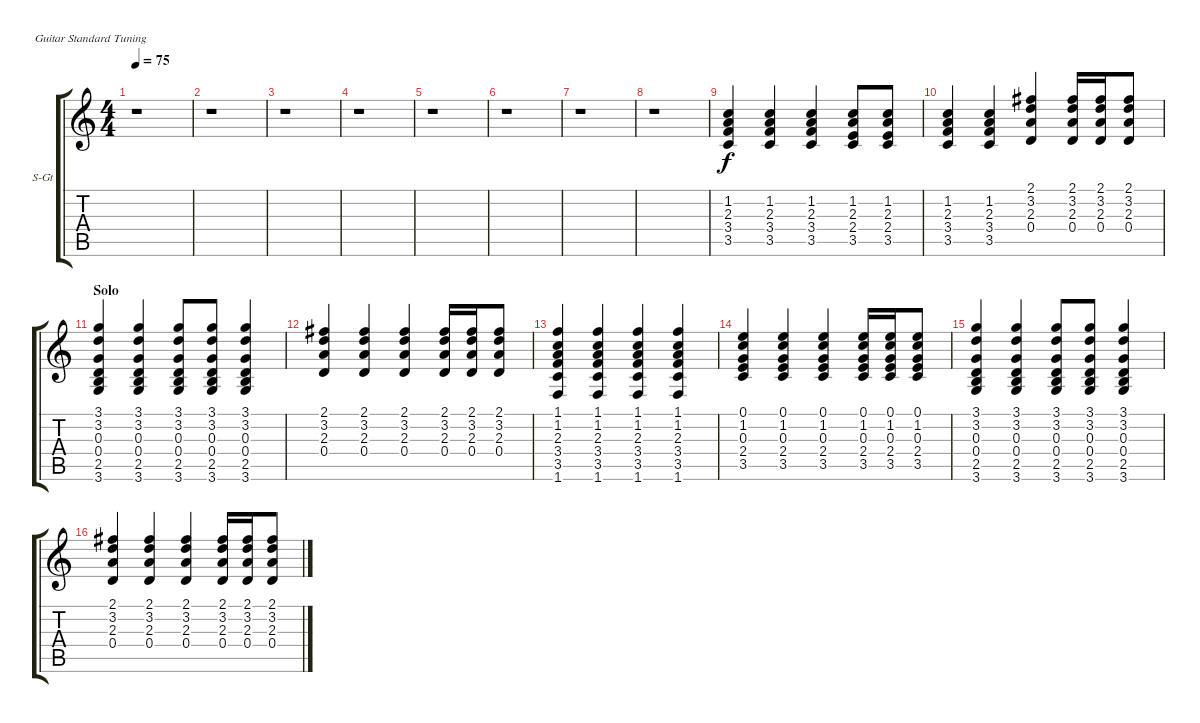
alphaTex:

\bracketExtendMode groupsimilarinstruments
\firstSystemTrackNameOrientation horizontal
\otherSystemsTrackNameOrientation horizontal
\track ("Gilmour Acoustique" "S-Gt") {instrument acousticguitarsteel}
\staff {score tabs}
\tuning (E4 B3 G3 D3 A2 E2)
\ts (4 4)
\tempo 75
\clef g2
\ks c
r.1{dy f} |
r.1 |
r.1 |
r.1 |
r.1 |
r.1 |
r.1 |
r.1 |
(1.2 2.3 3.4 3.5).4 (1.2 2.3 3.4 3.5).4 (1.2 2.3 3.4 3.5).4 (1.2 2.3 2.4 3.5).8 (1.2 2.3 2.4 3.5).8 |
(1.2 2.3 3.4 3.5).4 (1.2 2.3 3.4 3.5).4 (2.1 3.2 2.3 0.4).4 (2.1 3.2 2.3 0.4).16 (2.1 3.2 2.3 0.4).16 (2.1 3.2 2.3 0.4).8 |
\section ("" "Solo")
(3.1 3.2 0.3 0.4 2.5 3.6).4 (3.1 3.2 0.3 0.4 2.5 3.6).4 (3.1 3.2 0.3 0.4 2.5 3.6).8 (3.1 3.2 0.3 0.4 2.5 3.6).8 (3.1 3.2 0.3 0.4 2.5 3.6).4 |
(2.1 3.2 2.3 0.4).4 (2.1 3.2 2.3 0.4).4 (2.1 3.2 2.3 0.4).4 (2.1 3.2 2.3 0.4).16 (2.1 3.2 2.3 0.4).16 (2.1 3.2 2.3 0.4).8 |
(1.1 1.2 2.3 3.4 3.5 1.6).4 (1.1 1.2 2.3 3.4 3.5 1.6).4 (1.1 1.2 2.3 3.4 3.5 1.6).4 (1.1 1.2 2.3 3.4 3.5 1.6).4 |
(0.1 1.2 0.3 2.4 3.5).4 (0.1 1.2 0.3 2.4 3.5).4 (0.1 1.2 0.3 2.4 3.5).4 (0.1 1.2 0.3 2.4 3.5).16 (0.1 1.2 0.3 2.4 3.5).16 (0.1 1.2 0.3 2.4 3.5).8 |
(3.1 3.2 0.3 0.4 2.5 3.6).4 (3.1 3.2 0.3 0.4 2.5 3.6).4 (3.1 3.2 0.3 0.4 2.5 3.6).8 (3.1 3.2 0.3 0.4 2.5 3.6).8 (3.1 3.2 0.3 0.4 2.5 3.6).4 |
(2.1 3.2 2.3 0.4).4 (2.1 3.2 2.3 0.4).4 (2.1 3.2 2.3 0.4).4 (2.1 3.2 2.3 0.4).16 (2.1 3.2 2.3 0.4).16 (2.1 3.2 2.3 0.4).8
